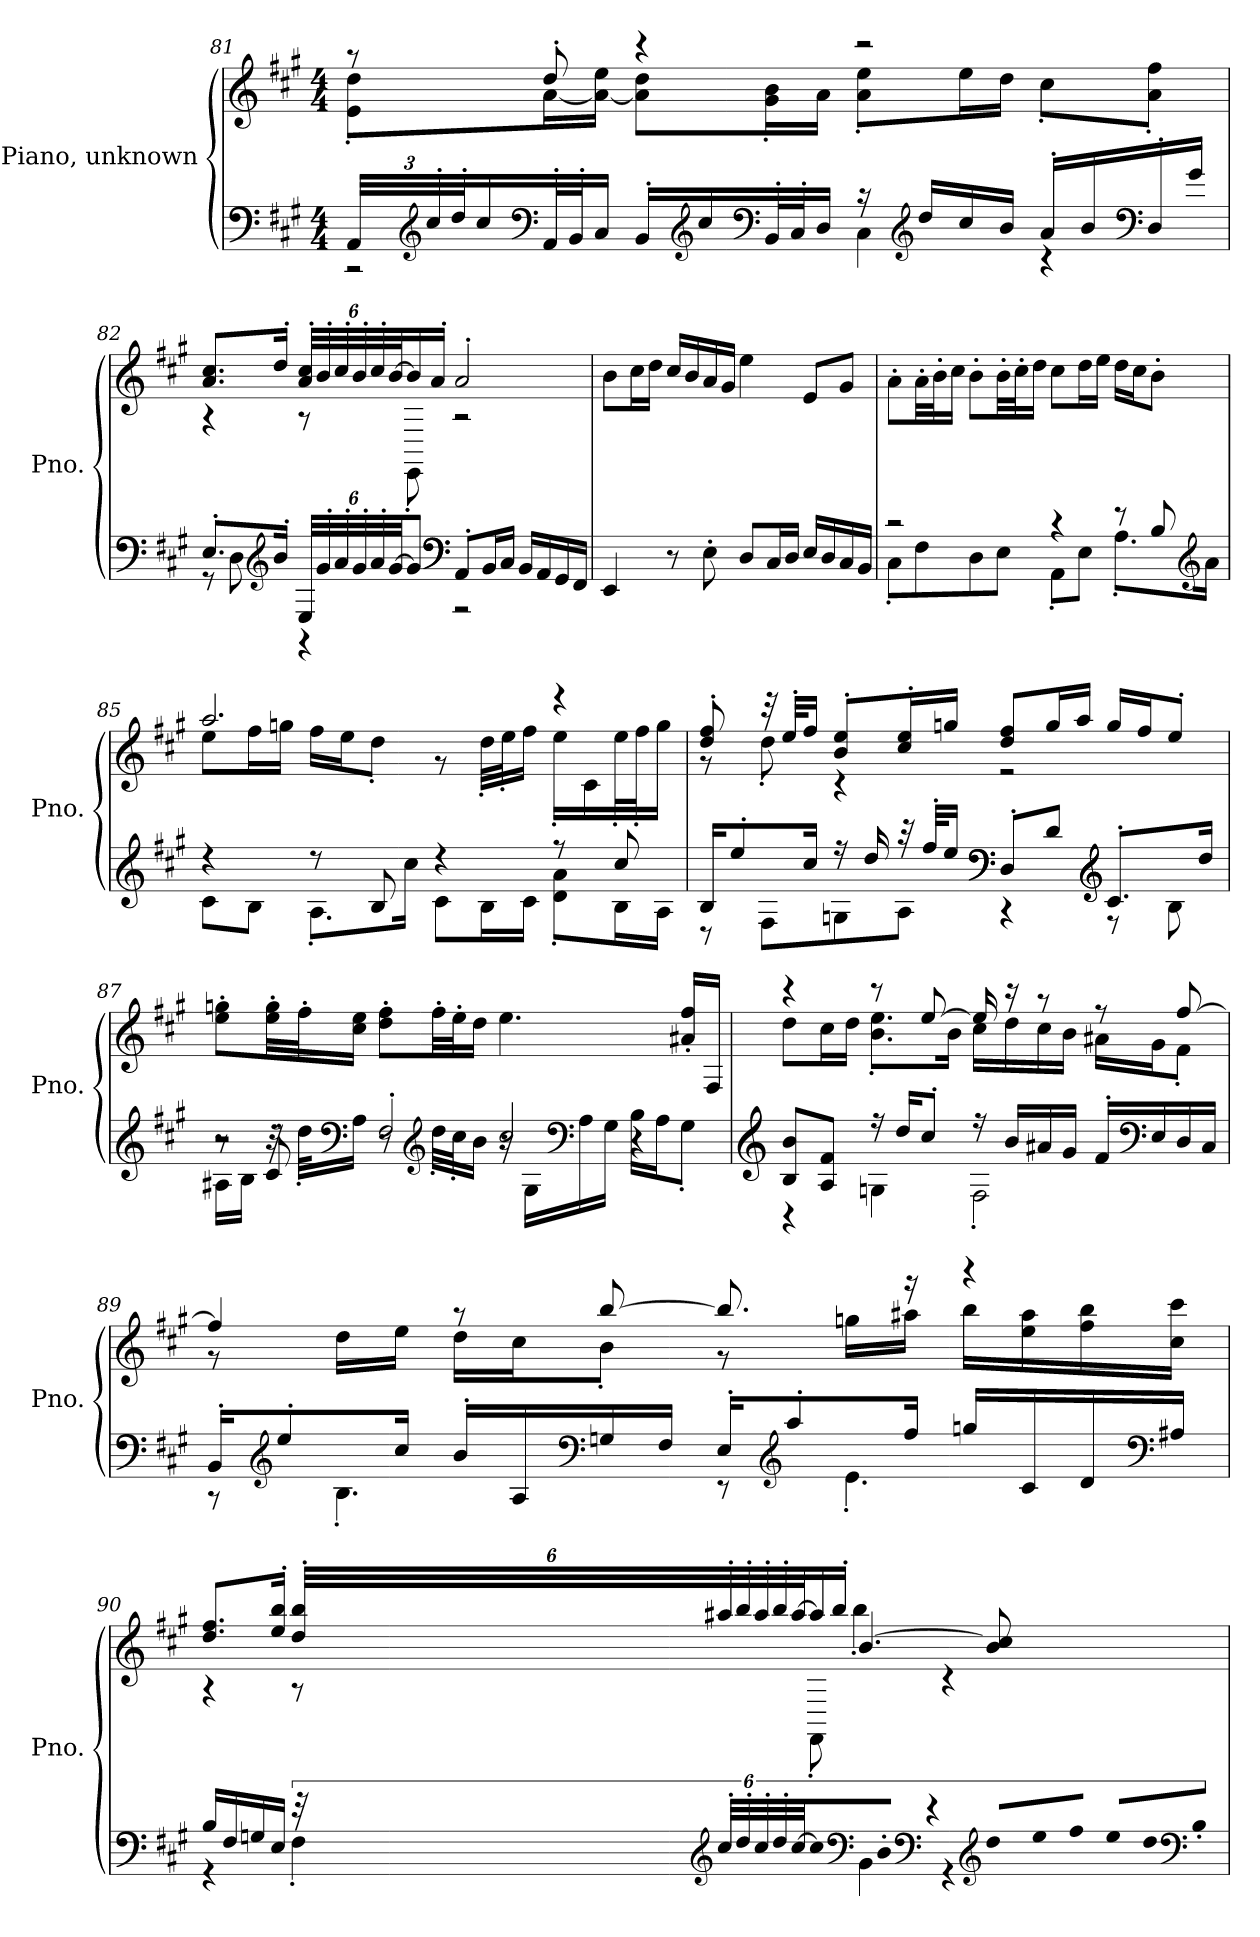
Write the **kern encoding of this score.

**kern	**kern
*part1	*part1
*staff2	*staff1
*I"Piano, unknown	*
*I'Pno.	*
!!LO:LB:g=z
*clefF4	*clefG2
*k[f#c#g#]	*k[f#c#g#]
*M4/4	*M4/4
*Xbrackettup	*
=81	=81
*^	*^
48AA/LLL	2r	8r	8e\' 8dd\'L
*clefG2	*	*	*
48cc#'/	.	.	.
48dd'/J	.	.	.
16cc#/	.	.	.
*clefF4	*	*	*
32AA'/L	.	8dd'/	[16a\L
32BB'/J	.	.	.
16C#/JJ	.	.	16a\_ 16ee\JJ
16BB'/LL	.	4r	8a\] 8dd\L
*clefG2	*	*	*
16cc#/	.	.	.
*clefF4	*	*	*
32BB'/L	.	.	16g#\' 16b\'L
32C#'/J	.	.	.
16D/JJ	.	.	16a\JJ
16r	4C#\	2r	8a\' 8ee\'L
*clefG2	*	*	*
16dd/LL	.	.	.
16cc#/	.	.	16ee\L
16b/JJ	.	.	16dd\JJ
16a'/LL	4r	.	8cc#'\L
16b/	.	.	.
*clefF4	*	*	*
16D'/	.	.	8a\' 8ff#\'J
16g#/JJ	.	.	.
!!LO:LB:g=z	!!
=82	=82	=82	=82
8.E'/L	8r	8.a/ 8.cc#/L	4r
.	8D\	.	.
*clefG2	*	*	*
16b'/Jk	.	16dd'/Jk	.
*	*	*Xbrackettup	*
48E/LLL	4r	48a/' 48cc#/'LLL	8r
48g#'/	.	48b'/	.
48a'/	.	48cc#'/	.
48g#'/	.	48b'/	.
48a'/	.	48cc#'/	.
[48g#/JJ	.	[48b/J	.
8g#/J]	.	16b/]	8EE'\
.	.	16a'/JJ	.
*clefF4	*	*	*
8AA'/L	2r	2a'/	2r
16BB/L	.	.	.
16C#/JJ	.	.	.
16BB/LL	.	.	.
16AA/	.	.	.
16GG#/	.	.	.
16FF#/JJ	.	.	.
*v	*v	*	*
*	*v	*v
=83	=83
4EE/	8b\L
.	16cc#\L
.	16dd\JJ
8r	16cc#/LL
.	16b/
8E'\	16a/
.	16g#/JJ
8D/L	4ee\
16C#/L	.
16D/JJ	.
16E/LL	8e/L
16D/	.
16C#/	8g#/J
16BB/JJ	.
!!LO:LB:g=z
=84	=84
*^	*
2r	8C#'\L	8a'\L
.	8F#\	32a'\LL
.	.	32b'\J
.	.	16cc#\JJ
.	8D\	8b'\L
.	8E\J	32b'\LL
.	.	32cc#'\J
.	.	16dd\JJ
4r	8AA'\L	8cc#\L
.	8E\J	16dd\L
.	.	16ee\JJ
8r	8.A'\L	16dd\LL
.	.	16cc#\J
8B/	.	8b'\J
*clefG2	*	*
.	16a\Jk	.
=85	=85	=85
*	*	*^
4r	8c#\L	2.aa/	8ee\L
.	8B\J	.	16ff#\L
.	.	.	16ggn\JJ
8r	8.A'\L	.	16ff#\LL
.	.	.	16ee\J
8B/	.	.	8dd'\J
.	16cc#\Jk	.	.
4r	8c#\L	.	8r
.	16B\L	.	32dd'\LLL
.	.	.	32ee'\J
.	16c#\JJ	.	16ff#\JJ
8r	8d\' 8a\'L	4r	16ee'\LL
.	.	.	16c#\
8cc#/	16B\L	.	32ee'\L
.	.	.	32ff#'\J
.	16A\JJ	.	16gg\JJ
!!LO:PB:g=z	!!
=86	=86	=86	=86
16B/KL	8r	8dd/' 8ff#/'	8r
8ee'/	.	.	.
.	8F#\L	32r	8dd'\
.	.	32ee'/KLL	.
16cc#/Jk	.	16ff#/JJ	.
16r	8Gn\	8b/' 8ee/'L	4r
16dd/	.	.	.
32r	8A\J	16cc#/' 16ee/'L	.
32ff#'/KLL	.	.	.
16ee/JJ	.	16ggn/JJ	.
*clefF4	*	*	*
8D'/L	4r	8dd/ 8ff#/L	2r
8d/J	.	16gg/L	.
.	.	16aa/JJ	.
*clefG2	*	*	*
8.c#'/L	8r	16gg/LL	.
.	.	16ff#/J	.
.	8B\	8ee'/J	.
16dd/Jk	.	.	.
*	*	*v	*v
=87	=87	=87
*	*^	*
2r	16A#X\LL	8r	8ee\' 8ggn\'L
.	16B\JJ	.	.
.	32r	8c#'/	32ee\' 32gg\'LL
.	32dd'\KLL	.	32ff#'\J
*clefF4	*	*	*
.	16A#\JJ	.	16cc#\ 16ee\JJ
.	8r	2F#'/	8dd\' 8ff#\'L
*clefG2	*	*	*
.	32dd'\LLL	.	32ff#'\LL
.	32cc#'\J	.	32ee'\J
.	16b\JJ	.	16dd\JJ
2cc#/	16r	.	4.ee\
.	16G#\LL	.	.
*clefF4	*	*	*
.	16A#\	.	.
.	16G#\JJ	.	.
.	16B\LL	4r	.
.	16A#\J	.	.
.	8G#'\J	.	16a#X/' 16ff#/'LL
.	.	.	16F#/JJ
*v	*v	*v	*
!!LO:LB:g=z
=88	=88
*clefG2	*
*^	*^
8B/ 8b/L	4r	4r	8dd\L
8A/ 8f#/J	.	.	16cc#\L
.	.	.	16dd\JJ
16r	4Gn\	8r	8.b\' 8.ee\'L
16dd/KL	.	.	.
8cc#'/J	.	[8ee/	.
.	.	.	16b\Jk
16r	2F#'\	16ee/]	16cc#\LL
16b/LL	.	16r	16dd\
16a#X/	.	8r	16cc#\
16g#/JJ	.	.	16b\JJ
16f#'/LL	.	8r	16a#X\LL
*clefF4	*	*	*
16E/	.	.	16g#\J
16D/	.	[8ff#/	8f#'\J
16C#/JJ	.	.	.
!!LO:LB:g=z	!!
=89	=89	=89	=89
16BB'/KL	8r	4ff#/]	8r
*clefG2	*	*	*
8ee'/	.	.	.
.	4.B'\	.	16dd\LL
16cc#/Jk	.	.	16ee\JJ
16b'/LL	.	8r	16dd\LL
16A/	.	.	16cc#\J
*clefF4	*	*	*
16Gn/	.	[8bb/	8b'\J
16F#/JJ	.	.	.
16E'/KL	8r	8.bb/]	8r
*clefG2	*	*	*
8aa'/	.	.	.
.	4.e'\	.	16ggn\LL
16ff#/Jk	.	16r	16aa#X\JJ
16ggn/LL	.	4r	16bb\LL
16c#/	.	.	16ee\ 16aa#\
16d/	.	.	16ff#\ 16bb\
*clefF4	*	*	*
16A#X/JJ	.	.	16cc#\ 16ccc#\JJ
!!LO:LB:g=z	!!
=90	=90	=90	=90
16B/LL	4r	8.dd/ 8.ff#/L	4r
16F#/	.	.	.
16Gn/	.	.	.
16E/JJ	.	16ee/' 16bb/'Jk	.
*brackettup	*	*	*
48r	4F#'\	48dd/' 48bb/'LLL	8r
*clefG2	*	*	*
48cc#'/LLL	.	48aa#X'/	.
48dd'/	.	48bb'/	.
*Xbrackettup	*	*	*
48cc#'/	.	48aa#'/	.
48dd'/	.	48bb'/	.
[48cc#/J	.	[48aa#/J	.
16cc#/]	.	16aa#/]	8FF#'\
16b'/JJ	.	16bb'/JJ	.
*clefF4	*	*	*
16r	4BB\	[4.b/	4bb'\
*clefG2	*	*	*
16dd/LL	.	.	.
16ee/	.	.	.
16ff#/JJ	.	.	.
16ee/LL	4r	.	4r
16dd/J	.	.	.
*clefF4	*	*	*
8B'/J	.	8b/] 8cc#/	.
*v	*v	*	*
*	*v	*v
=	=
*-	*-
